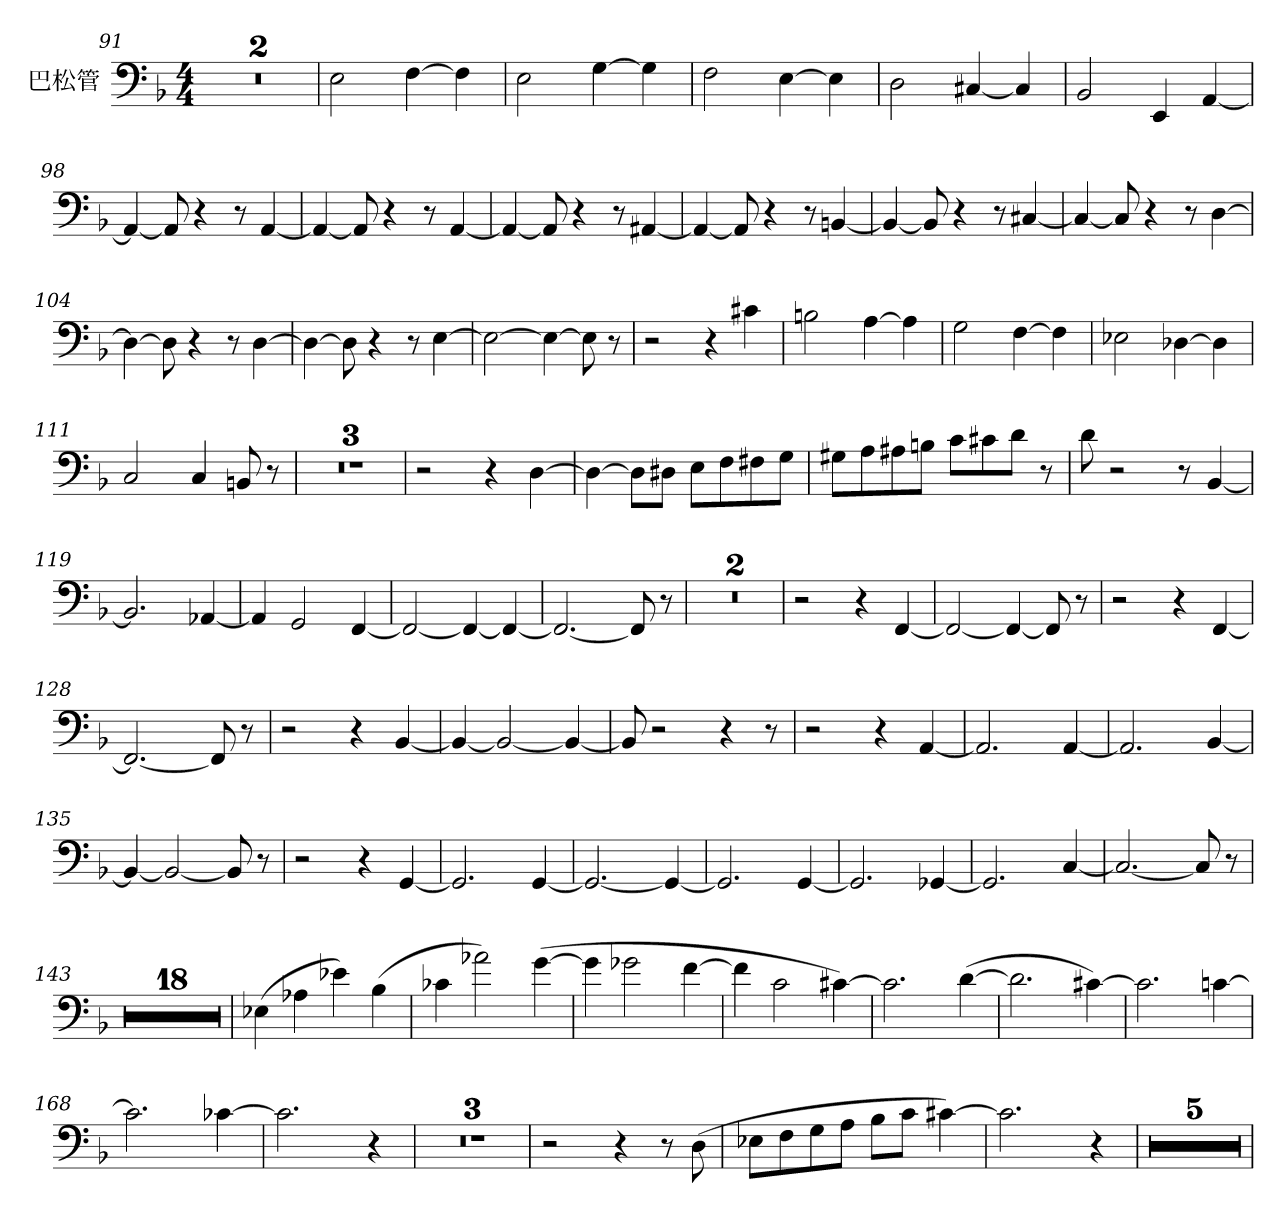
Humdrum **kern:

**kern
*part1
*staff1
*I"巴松管
*clefF4
*k[b-]
*M4/4
=91
1r
=92
1r
=93
2E\
[4F\
4F\]
=94
2E\
[4G\
4G\]
=95
2F\
[4E\
4E\]
=96
2D\
[4C#X/
4C#/]
=97
2BB-/
4EE/
[4AA/
=98
4AA/_
8AA/]
4r
8r
[4AA/
=99
4AA/_
8AA/]
4r
8r
[4AA/
!!LO:LB:g=z
=100
4AA/_
8AA/]
4r
8r
[4AA#X/
=101
4AA#/_
8AA#/]
4r
8r
[4BBn/
=102
4BB/_
8BB/]
4r
8r
[4C#X/
=103
4C#/_
8C#/]
4r
8r
[4D\
=104
4D\_
8D\]
4r
8r
[4D\
=105
4D\_
8D\]
4r
8r
[4E\
=106
2E\_
4E\_
8E\]
8r
=107
2r
4r
4c#X\
!!LO:LB:g=z
=108
2Bn\
[4A\
4A\]
=109
2G\
[4F\
4F\]
=110
2E-X\
[4D-X\
4D-\]
=111
2C/
4C/
8BBn/
8r
=112
1r
=113
1r
=114
1r
=115
2r
4r
[4D\
=116
4D\_
8D\L]
8D#X\J
8E\L
8F\
8F#X\
8G\J
!!LO:LB:g=z
=117
8G#X\L
8A\
8A#X\
8Bn\J
8c\L
8c#X\
8d\J
8r
=118
8d\
2r
8r
[4BB-/
=119
2.BB-/]
[4AA-X/
=120
4AA-/]
2GG/
[4FF/
=121
2FF/_
4FF/_
4FF/_
=122
2.FF/_
8FF/]
8r
=123
1r
=124
1r
=125
2r
4r
[4FF/
=126
2FF/_
4FF/_
8FF/]
8r
!!LO:LB:g=z
=127
2r
4r
[4FF/
=128
2.FF/_
8FF/]
8r
=129
2r
4r
[4BB-/
=130
4BB-/_
2BB-/_
4BB-/_
=131
8BB-/]
2r
4r
8r
=132
2r
4r
[4AA/
=133
2.AA/]
[4AA/
=134
2.AA/]
[4BB-/
=135
4BB-/_
2BB-/_
8BB-/]
8r
=136
2r
4r
[4GG/
=137
2.GG/]
[4GG/
=138
2.GG/_
4GG/_
!!LO:LB:g=z
=139
2.GG/]
[4GG/
=140
2.GG/]
[4GG-X/
=141
2.GG-/]
[4C/
=142
2.C/_
8C/]
8r
=143
1r
=144
1r
=145
1r
=146
1r
=147
1r
=148
1r
=149
1r
=150
1r
=151
1r
=152
1r
=153
1r
=154
1r
!!LO:LB:g=z
=155
1r
=156
1r
=157
1r
=158
1r
=159
1r
=160
1r
=161
(>4E-X\
4A-X\
4e-X\)
(>4B-\
=162
4c-X\
2a-X\)
(>[4g\
=163
4g\]
2g-X\
[4f\
=164
4f\]
2c\
[4c#X\)
=165
2.c#\]
(>[4d\
=166
2.d\]
[4c#X\)
!!LO:LB:g=z
=167
2.c#\]
[4cn\
=168
2.c\]
[4c-X\
=169
2.c-\]
4r
=170
1r
=171
1r
=172
1r
=173
2r
4r
8r
(>8D\
=174
8E-X\L
8F\
8G\
8A\J
8B-\L
8c\J
[4c#X\)
=175
2.c#\]
4r
=176
1r
=177
1r
=178
1r
=179
1r
!!LO:LB:g=z
=180
1r
=
*-
